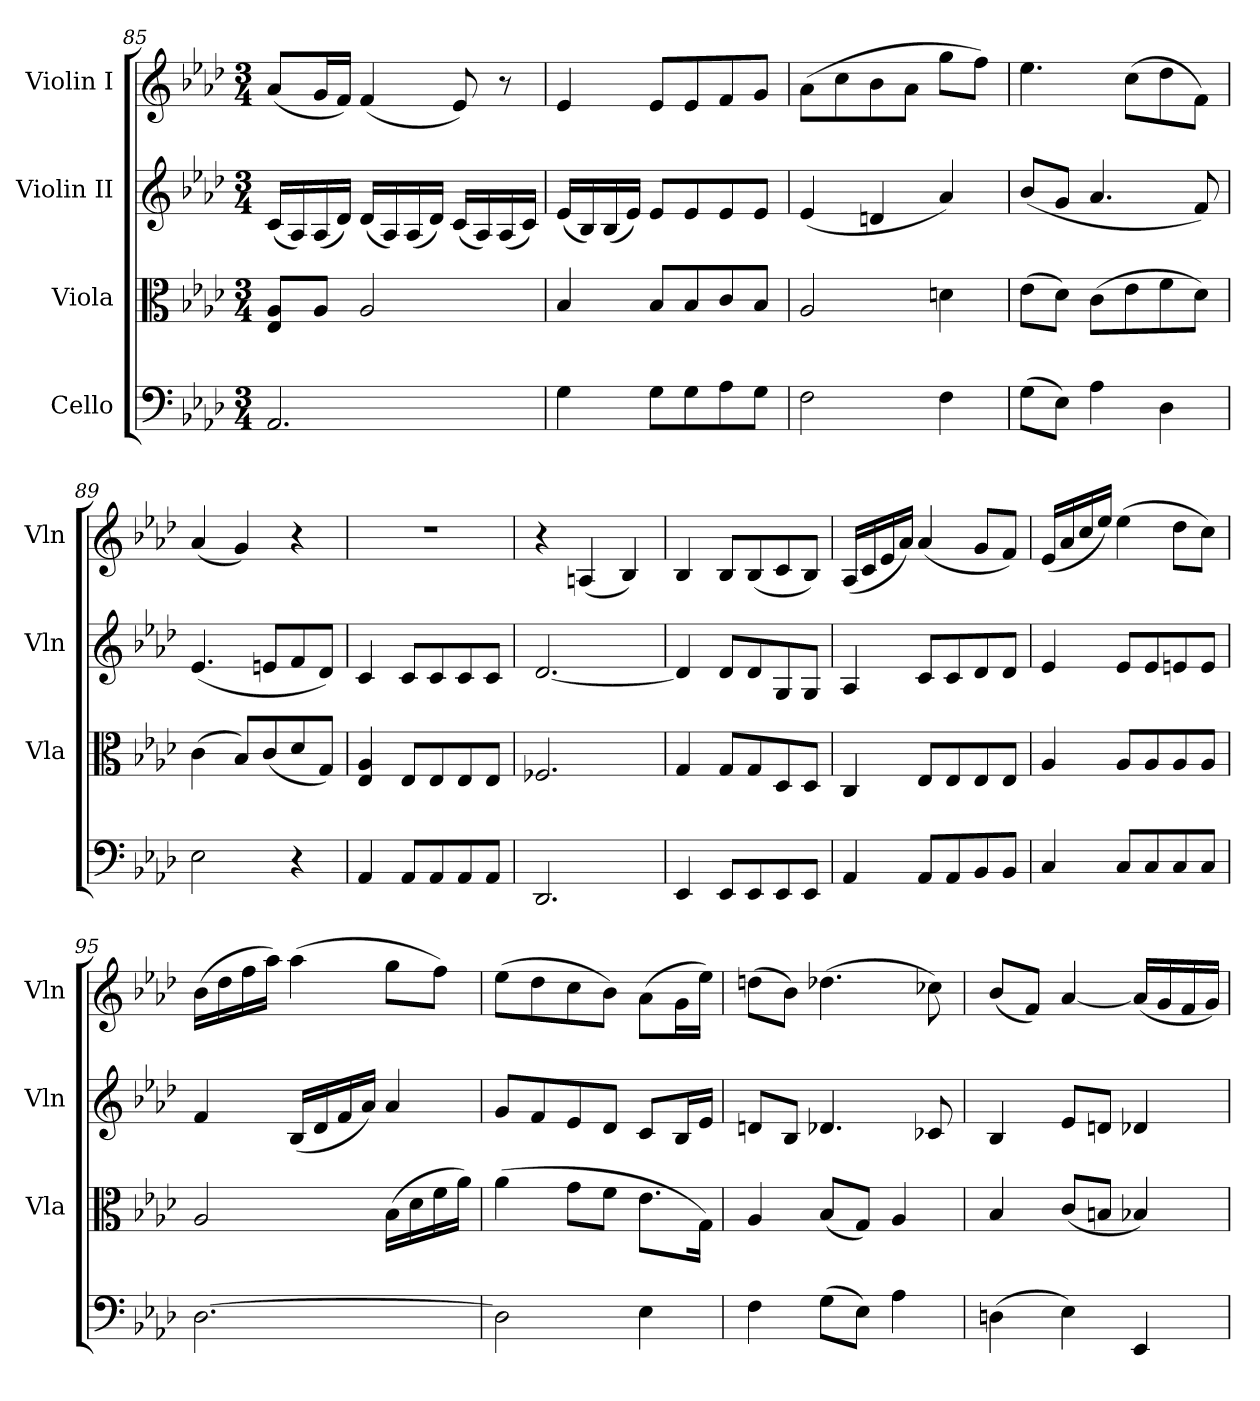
**kern	**kern	**kern	**kern
*part4	*part3	*part2	*part1
*staff4	*staff3	*staff2	*staff1
*I"Cello	*I"Viola	*I"Violin II	*I"Violin I
*	*I'Vla	*I'Vln	*I'Vln
*clefF4	*clefC3	*clefG2	*clefG2
*k[b-e-a-d-]	*k[b-e-a-d-]	*k[b-e-a-d-]	*k[b-e-a-d-]
*M3/4	*M3/4	*M3/4	*M3/4
=85	=85	=85	=85
2.AA-/	8E-/ 8A-/L	(<16c/LL	(<8a-/L
.	.	16A-/)	.
.	8A-/J	(<16A-/	16g/L
.	.	16d-/JJ)	16f/JJ)
.	2A-/	(<16d-/LL	(<4f/
.	.	16A-/)	.
.	.	(<16A-/	.
.	.	16d-/JJ)	.
.	.	(<16c/LL	8e-/)
.	.	16A-/)	.
.	.	(<16A-/	8r
.	.	16c/JJ)	.
=86	=86	=86	=86
4G\	4B-/	(<16e-/LL	4e-/
.	.	16B-/)	.
.	.	(<16B-/	.
.	.	16e-/JJ)	.
8G\L	8B-/L	8e-/L	8e-/L
8G\	8B-/	8e-/	8e-/
8A-\	8c/	8e-/	8f/
8G\J	8B-/J	8e-/J	8g/J
=87	=87	=87	=87
2F\	2A-/	(<4e-/	(>8a-\L
.	.	.	8cc\
.	.	4dn/	8b-\
.	.	.	8a-\J
4F\	4dn\	4a-/)	8gg\L
.	.	.	8ff\J)
=88	=88	=88	=88
(>8G\L	(>8e-\L	(<8b-/L	4.ee-\
8E-\J)	8d-\J)	8g/J	.
4A-\	(>8c\L	4.a-/	.
.	8e-\	.	(>8cc\L
4D-\	8f\	.	8dd-\
.	8d-\J)	8f/)	8f\J)
=89	=89	=89	=89
2E-\	(>4c\	(<4.e-/	(<4a-/
.	8B-/L)	.	4g/)
.	(<8c/	8en/L	.
4r	8d-/	8f/	4r
.	8G/J)	8d-/J)	.
!!LO:LB:g=z
=90	=90	=90	=90
4AA-/	4E-/ 4A-/	4c/	2.r
8AA-/L	8E-/L	8c/L	.
8AA-/	8E-/	8c/	.
8AA-/	8E-/	8c/	.
8AA-/J	8E-/J	8c/J	.
=91	=91	=91	=91
2.DD-/	2.F-X/	[2.d-/	4r
.	.	.	(<4An/
.	.	.	4B-/)
=92	=92	=92	=92
4EE-/	4G/	4d-/]	4B-/
8EE-/L	8G/L	8d-/L	8B-/L
8EE-/	8G/	8d-/	(<8B-/
8EE-/	8D-/	8G/	8c/
8EE-/J	8D-/J	8G/J	8B-/J)
=93	=93	=93	=93
4AA-/	4C/	4A-/	(<16A-/LL
.	.	.	16c/
.	.	.	16e-/
.	.	.	16a-/JJ)
8AA-/L	8E-/L	8c/L	(<4a-/
8AA-/	8E-/	8c/	.
8BB-/	8E-/	8d-/	8g/L
8BB-/J	8E-/J	8d-/J	8f/J)
=94	=94	=94	=94
4C/	4A-/	4e-/	(<16e-/LL
.	.	.	16a-/
.	.	.	16cc/
.	.	.	16ee-/JJ)
8C/L	8A-/L	8e-/L	(>4ee-\
8C/	8A-/	8e-/	.
8C/	8A-/	8en/	8dd-\L
8C/J	8A-/J	8e/J	8cc\J)
=95	=95	=95	=95
[2.D-\	2A-/	4f/	(>16b-\LL
.	.	.	16dd-\
.	.	.	16ff\
.	.	.	16aa-\JJ)
.	.	(<16B-/LL	(>4aa-\
.	.	16d-/	.
.	.	16f/	.
.	.	16a-/JJ)	.
.	(>16B-\LL	4a-/	8gg\L
.	16d-\	.	.
.	16f\	.	8ff\J)
.	16a-\JJ)	.	.
=96	=96	=96	=96
2D-\]	(>4a-\	8g/L	(>8ee-\L
.	.	8f/	8dd-\
.	8g\L	8e-/	8cc\
.	8f\J	8d-/J	8b-\J)
4E-\	8.e-\L	8c/L	(>8a-\L
.	.	16B-/L	16g\L
.	16G\Jk)	16e-/JJ	16ee-\JJ)
=97	=97	=97	=97
4F\	4A-/	8dn/L	(>8ddn\L
.	.	8B-/J	8b-\J)
(>8G\L	(<8B-/L	4.d-X/	(>4.dd-X\
8E-\J)	8G/J)	.	.
4A-\	4A-/	.	.
.	.	8c-X/	8cc-X\)
=98	=98	=98	=98
(>4Dn\	4B-/	4B-/	(<8b-/L
.	.	.	8f/J)
4E-\)	(<8c/L	8e-/L	[4a-/
.	8Bn/J	8dn/J	.
4EE-/	4B-X/)	4d-X/	(<16a-/LL]
.	.	.	16g/
.	.	.	16f/
.	.	.	16g/JJ)
=	=	=	=
*-	*-	*-	*-
